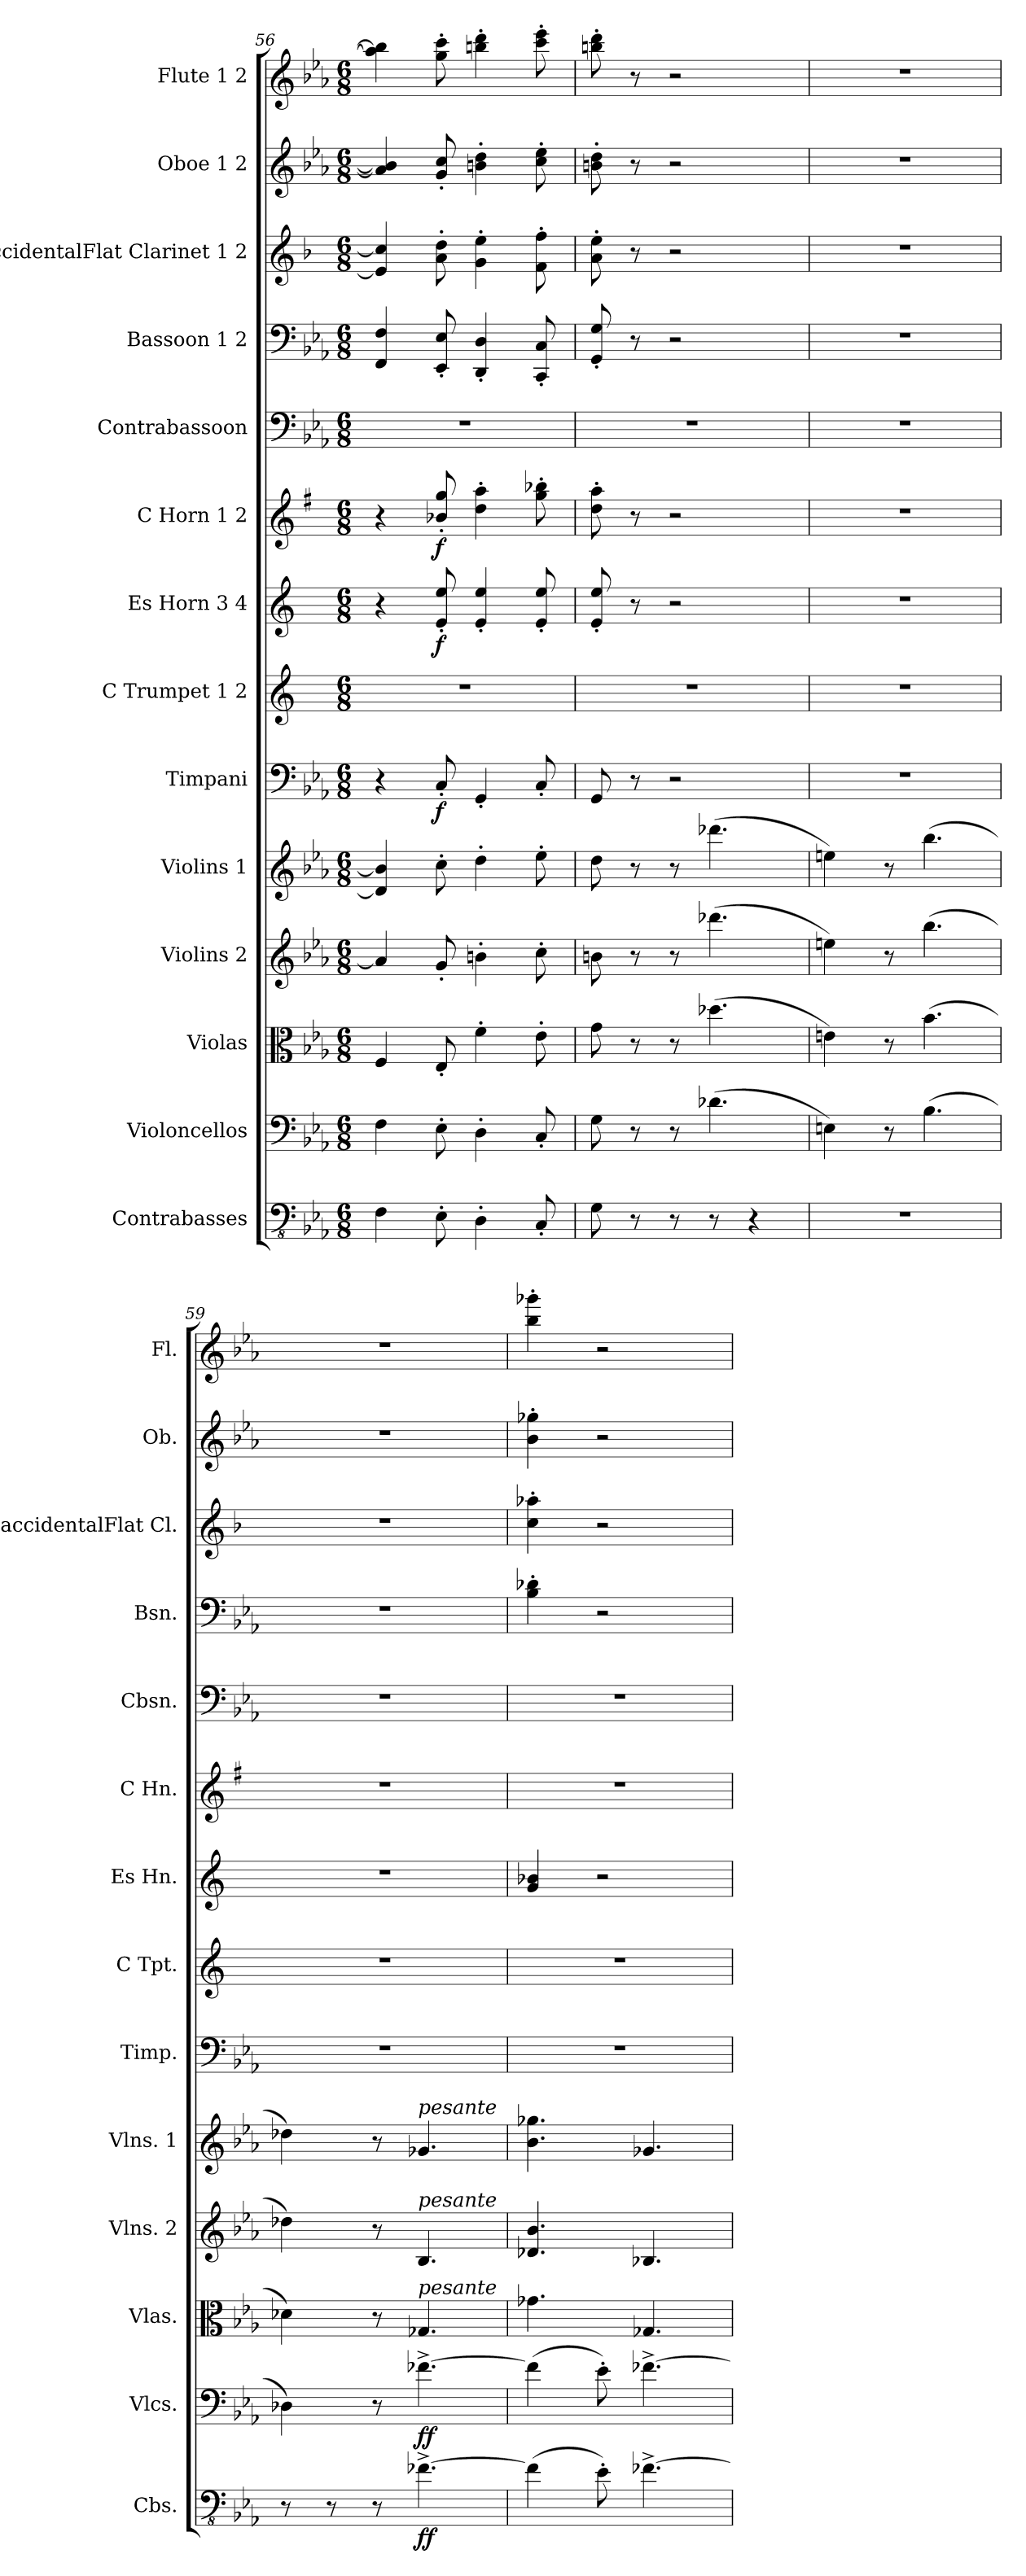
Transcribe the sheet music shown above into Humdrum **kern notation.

**kern	**dynam	**kern	**dynam	**kern	**kern	**kern	**kern	**dynam	**kern	**kern	**dynam	**kern	**dynam	**kern	**kern	**kern	**kern	**kern
*part14	*part14	*part13	*part13	*part12	*part11	*part10	*part9	*part9	*part8	*part7	*part7	*part6	*part6	*part5	*part4	*part3	*part2	*part1
*staff14	*staff14	*staff13	*staff13	*staff12	*staff11	*staff10	*staff9	*staff9	*staff8	*staff7	*staff7	*staff6	*staff6	*staff5	*staff4	*staff3	*staff2	*staff1
*I"Contrabasses	*	*I"Violoncellos	*	*I"Violas	*I"Violins 2	*I"Violins 1	*I"Timpani	*	*I"C Trumpet 1 2	*I"Es Horn 3 4	*	*I"C Horn 1 2	*	*I"Contrabassoon	*I"Bassoon 1 2	*I"BaccidentalFlat Clarinet 1 2	*I"Oboe 1 2	*I"Flute  1 2
*I'Cbs.	*	*I'Vlcs.	*	*I'Vlas.	*I'Vlns. 2	*I'Vlns. 1	*I'Timp.	*	*I'C Tpt.	*I'Es Hn.	*	*I'C Hn.	*	*I'Cbsn.	*I'Bsn.	*I'BaccidentalFlat Cl.	*I'Ob.	*I'Fl.
!!LO:PB:g=z
*clefFv4	*	*clefF4	*	*clefC3	*clefG2	*clefG2	*clefF4	*	*clefG2	*clefG2	*	*clefG2	*	*clefF4	*clefF4	*clefG2	*clefG2	*clefG2
*	*	*	*	*	*	*	*	*	*	*ITrd5c9	*	*ITrd4c7	*	*ITrd7c12	*	*ITrd1c2	*	*
*k[b-e-a-]	*	*k[b-e-a-]	*	*k[b-e-a-]	*k[b-e-a-]	*k[b-e-a-]	*k[b-e-a-]	*	*k[]	*k[b-e-a-]	*	*k[]	*	*k[b-e-a-]	*k[b-e-a-]	*k[b-e-a-]	*k[b-e-a-]	*k[b-e-a-]
*M6/8	*	*M6/8	*	*M6/8	*M6/8	*M6/8	*M6/8	*	*M6/8	*M6/8	*	*M6/8	*	*M6/8	*M6/8	*M6/8	*M6/8	*M6/8
=56	=56	=56	=56	=56	=56	=56	=56	=56	=56	=56	=56	=56	=56	=56	=56	=56	=56	=56
4FF\	.	4F\	.	4F/	4a-/]	4d/] 4b/]	4r	.	2.r	4r	.	4r	.	2.r	4FF/ 4F/	4d/] 4b/]	4a-/] 4b/]	4aa-\] 4bb\]
!	!	!	!	!	!	!	!	!LO:DY:b	!	!	!LO:DY:b	!	!LO:DY:b	!	!	!	!	!
8EE-'\	.	8E-'\	.	8E-'/	8g'/	8cc'\	8C'/	f	.	8G/' 8g/'	f	8e-X/' 8cc/'	f	.	8EE-/' 8E-/'	8g\' 8cc\'	8g/' 8cc/'	8gg\' 8ccc\'
4DD'\	.	4D'\	.	4f'\	4bn'\	4dd'\	4GG'/	.	.	4G/' 4g/'	.	4g\' 4dd\'	.	.	4DD/' 4D/'	4f\' 4dd\'	4bn\' 4dd\'	4bbn\' 4ddd\'
8CC'/	.	8C'/	.	8e-'\	8cc'\	8ee-'\	8C'/	.	.	8G/' 8g/'	.	8cc\' 8ee-X\'	.	.	8CC/' 8C/'	8e-\' 8ee-\'	8cc\' 8ee-\'	8ccc\' 8eee-\'
=57	=57	=57	=57	=57	=57	=57	=57	=57	=57	=57	=57	=57	=57	=57	=57	=57	=57	=57
8GG\	.	8G\	.	8g\	8bn\	8dd\	8GG/	.	2.r	8G/' 8g/'	.	8g\' 8dd\'	.	2.r	8GG/' 8G/'	8g\' 8dd\'	8bn\' 8dd\'	8bbn\' 8ddd\'
8r	.	8r	.	8r	8r	8r	8r	.	.	8r	.	8r	.	.	8r	8r	8r	8r
8r	.	8r	.	8r	8r	8r	2r	.	.	2r	.	2r	.	.	2r	2r	2r	2r
8r	.	(>4.d-X\	.	(>4.dd-X\	(>4.ddd-X\	(>4.ddd-X\	.	.	.	.	.	.	.	.	.	.	.	.
4r	.	.	.	.	.	.	.	.	.	.	.	.	.	.	.	.	.	.
=58	=58	=58	=58	=58	=58	=58	=58	=58	=58	=58	=58	=58	=58	=58	=58	=58	=58	=58
2.r	.	4En\)	.	4en\)	4een\)	4een\)	2.r	.	2.r	2.r	.	2.r	.	2.r	2.r	2.r	2.r	2.r
.	.	8r	.	8r	8r	8r	.	.	.	.	.	.	.	.	.	.	.	.
.	.	(>4.B-\	.	(>4.b-\	(>4.bb-\	(>4.bb-\	.	.	.	.	.	.	.	.	.	.	.	.
=59	=59	=59	=59	=59	=59	=59	=59	=59	=59	=59	=59	=59	=59	=59	=59	=59	=59	=59
8r	.	4D-X\)	.	4d-X\)	4dd-X\)	4dd-X\)	2.r	.	2.r	2.r	.	2.r	.	2.r	2.r	2.r	2.r	2.r
8r	.	.	.	.	.	.	.	.	.	.	.	.	.	.	.	.	.	.
8r	.	8r	.	8r	8r	8r	.	.	.	.	.	.	.	.	.	.	.	.
!	!	!	!	!	!	!LO:TX:a:i:t=pesante	!	!	!	!	!	!	!	!	!	!	!	!
!	!	!	!	!	!LO:TX:a:i:t=pesante	!	!	!	!	!	!	!	!	!	!	!	!	!
!	!	!	!	!LO:TX:a:i:t=pesante	!	!	!	!	!	!	!	!	!	!	!	!	!	!
!	!LO:DY:b	!	!LO:DY:b	!	!	!	!	!	!	!	!	!	!	!	!	!	!	!
[4.F-X^\	ff	[4.f-X^\	ff	4.G-X/	4.B-/	4.g-X/	.	.	.	.	.	.	.	.	.	.	.	.
=60	=60	=60	=60	=60	=60	=60	=60	=60	=60	=60	=60	=60	=60	=60	=60	=60	=60	=60
(>4F-\]	.	(>4f-\]	.	4.g-X\	4.d-X/ 4.b-/	4.b-\ 4.gg-X\	2.r	.	2.r	4B-/ 4d-X/	.	2.r	.	2.r	4B-\' 4d-X\'	4b-\' 4gg-X\'	4b-\' 4gg-X\'	4bb-\' 4ggg-X\'
8E-'\)	.	8e-'\)	.	.	.	.	.	.	.	2r	.	.	.	.	2r	2r	2r	2r
[4.F-X^\	.	[4.f-X^\	.	4.G-X/	4.B-X/	4.g-X/	.	.	.	.	.	.	.	.	.	.	.	.
=	=	=	=	=	=	=	=	=	=	=	=	=	=	=	=	=	=	=
*-	*-	*-	*-	*-	*-	*-	*-	*-	*-	*-	*-	*-	*-	*-	*-	*-	*-	*-
